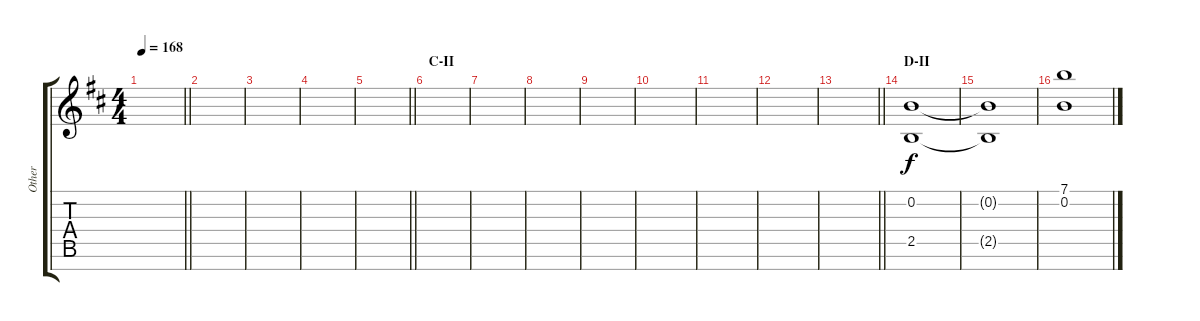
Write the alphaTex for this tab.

\track ("Other" "Other") {instrument lead2sawtooth}
\staff {score tabs}
\tuning (E5 B4 G4 D4 A3 E3 B2) {hide}
\ts (4 4)
\tempo 168
\clef g2
\barLineRight lightlight
\ks d
|
|
|
|
\barLineRight lightlight
|
\section ("" "C-II")
|
|
|
|
|
|
|
\barLineRight lightlight
|
\section ("" "D-II")
(0.2 2.5).1 |
(0.2{t} 2.5{t}).1 |
(7.1 0.2).1
